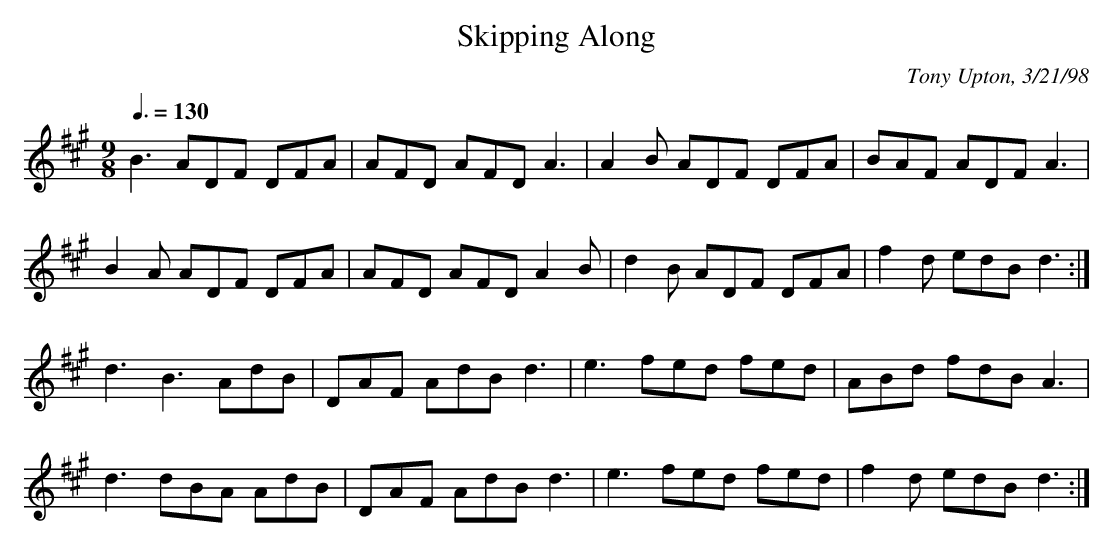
X:1
T:Skipping Along
C:Tony Upton, 3/21/98
M:9/8
L:1/8
Q:3/8=130
K:A
B3 ADF DFA|AFD AFD A3|A2B ADF DFA|BAF ADF A3|!
B2A ADF DFA|AFD AFD A2B|d2B ADF DFA|f2d edB d3:|!
d3 B3 AdB|DAF AdB d3|e3 fed fed|ABd fdB A3|!
d3 dBA AdB|DAF AdB d3|e3 fed fed|f2d edB d3:|!
